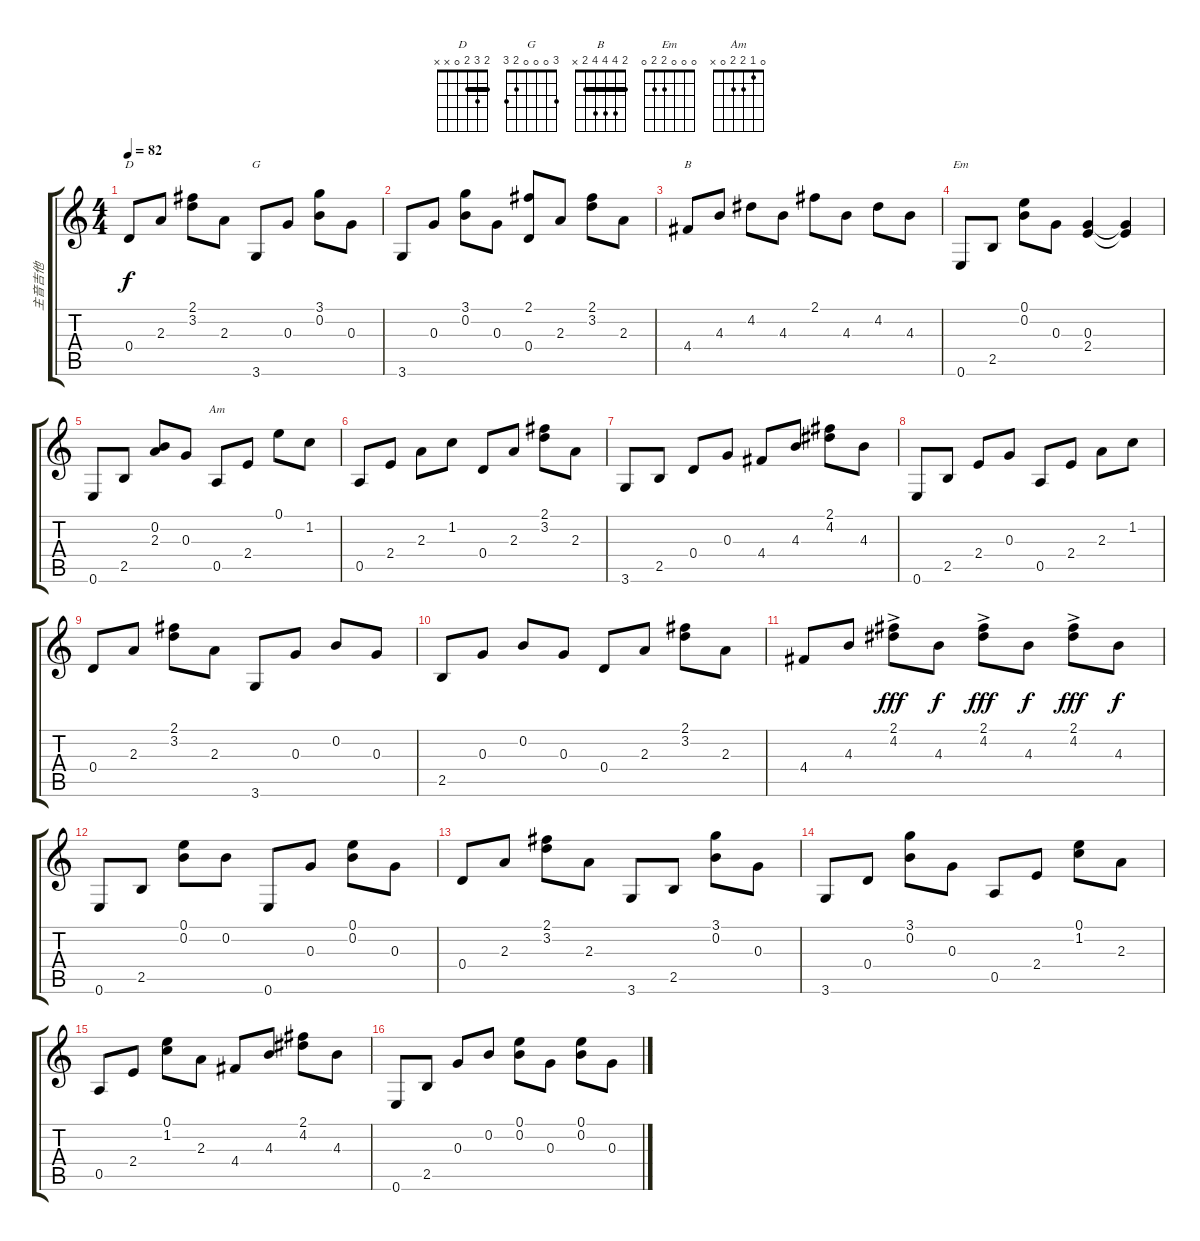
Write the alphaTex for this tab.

\track ("主音吉他" "主音吉他") {instrument acousticguitarsteel}
\staff {score tabs}
\tuning (E4 B3 G3 D3 A2 E2) {hide}
\chord ("D" 2 3 2 0 x x) {barre 2}
\chord ("G" 3 0 0 0 2 3)
\chord ("B" 2 4 4 4 2 x) {barre 2}
\chord ("Em" 0 0 0 2 2 0)
\chord ("Am" 0 1 2 2 0 x)
\ts (4 4)
\tempo 82
\clef g2
\ks c
0.4.8{ch "D" dy f} 2.3.8 (2.1 3.2).8 2.3.8 3.6.8{ch "G"} 0.3.8 (3.1 0.2).8 0.3.8 |
3.6.8 0.3.8 (3.1 0.2).8 0.3.8 (2.1 0.4).8 2.3.8 (2.1 3.2).8 2.3.8 |
4.4.8{ch "B"} 4.3.8 4.2.8 4.3.8 2.1.8 4.3.8 4.2.8 4.3.8 |
0.6.8{ch "Em"} 2.5.8 (0.1 0.2).8 0.3.8 (0.3 2.4).4 (0.3{t} 2.4{t}).4 |
0.6.8 2.5.8 (0.2 2.3).8 0.3.8 0.5.8{ch "Am"} 2.4.8 0.1.8 1.2.8 |
0.5.8 2.4.8 2.3.8 1.2.8 0.4.8 2.3.8 (2.1 3.2).8 2.3.8 |
3.6.8 2.5.8 0.4.8 0.3.8 4.4.8 4.3.8 (2.1 4.2).8 4.3.8 |
0.6.8 2.5.8 2.4.8 0.3.8 0.5.8 2.4.8 2.3.8 1.2.8 |
0.4.8 2.3.8 (2.1 3.2).8 2.3.8 3.6.8 0.3.8 0.2.8 0.3.8 |
2.5.8 0.3.8 0.2.8 0.3.8 0.4.8 2.3.8 (2.1 3.2).8 2.3.8 |
4.4.8 4.3.8 (2.1{ac} 4.2).8{dy fff} 4.3.8{dy f} (2.1{ac} 4.2).8{dy fff} 4.3.8{dy f} (2.1{ac} 4.2).8{dy fff} 4.3.8{dy f} |
0.6.8 2.5.8 (0.1 0.2).8 0.2.8 0.6.8 0.3.8 (0.1 0.2).8 0.3.8 |
0.4.8 2.3.8 (2.1 3.2).8 2.3.8 3.6.8 2.5.8 (3.1 0.2).8 0.3.8 |
3.6.8 0.4.8 (3.1 0.2).8 0.3.8 0.5.8 2.4.8 (0.1 1.2).8 2.3.8 |
0.5.8 2.4.8 (0.1 1.2).8 2.3.8 4.4.8 4.3.8 (2.1 4.2).8 4.3.8 |
0.6.8 2.5.8 0.3.8 0.2.8 (0.1 0.2).8 0.3.8 (0.1 0.2).8 0.3.8
